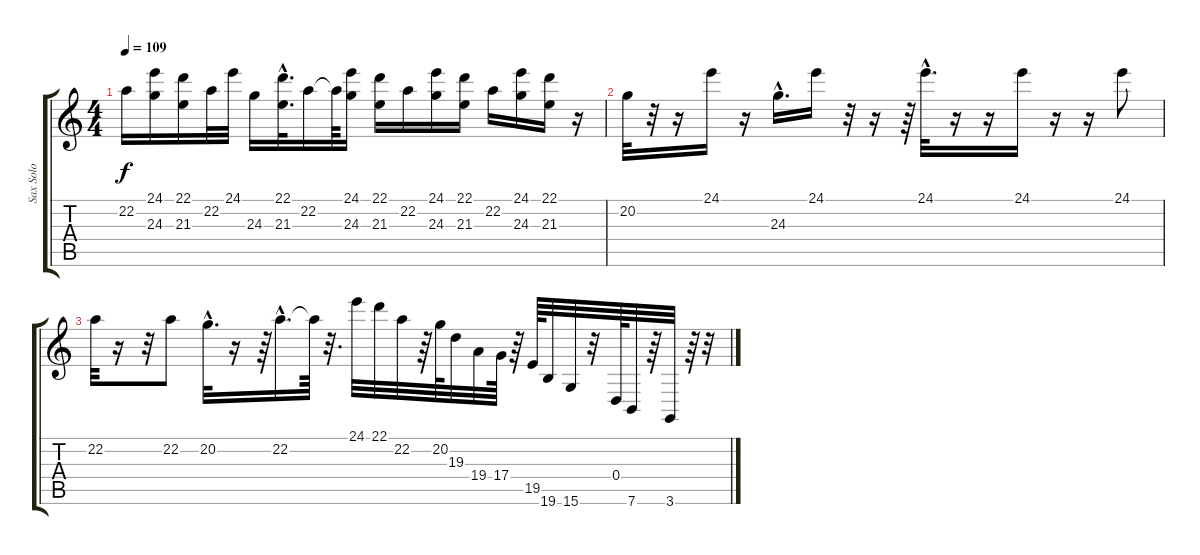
\track ("Sax Solo" "Sax Solo") {instrument tenorsax}
\staff {score tabs}
\tuning (E4 B3 G3 D3 A2 E2) {hide}
\ts (4 4)
\tempo 109
\clef g2
\ks c
22.2.16{dy f} (24.1 24.3).16 (22.1 21.3).16 22.2.32 24.1.32 24.3.16 (22.1{hac} 21.3{hac}).32{d} 22.2.16 22.2{t}.64 (24.1 24.3).16 (22.1 21.3).16 22.2.16 (24.1 24.3).16 (22.1 21.3).16 22.2.16 (24.1 24.3).16 (22.1 21.3).16 r.16 |
20.2.32 r.32 r.16 24.1.16 r.16 24.3{hac}.16{d} 24.1.16 r.32 r.16 r.64 24.1{hac}.32{d} r.16 r.16 24.1.16 r.16 r.16 24.1.8 |
22.2.32 r.16 r.32 22.2.8 20.2{hac}.32{d} r.16 r.64 22.2{hac}.16{d} 22.2{t}.64 r.32{d} 24.1.32 22.1.32 22.2.32 r.64 20.2.64 19.3.32 19.4.32 17.4.64 r.64 19.5.64 19.6.32 15.6.32 r.32 0.4.64 7.6.32 r.64 3.6.32 r.64 r.32
